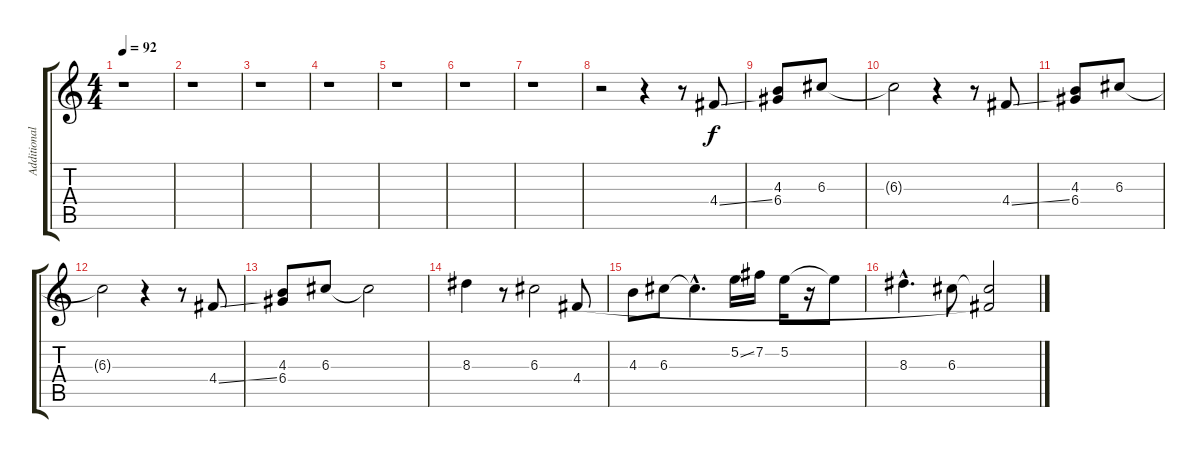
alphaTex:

\track ("Additional Guitar" "Additional") {instrument acousticguitarsteel}
\staff {score tabs}
\tuning (E4 B3 G3 D3 A2 E2) {hide}
\ts (4 4)
\tempo 92
\clef g2
\ks c
r.1{dy f} |
r.1 |
r.1 |
r.1 |
r.1 |
r.1 |
r.1 |
r.2 r.4 r.8 4.4{ss}.8 |
(4.3 6.4).8 6.3.8 |
6.3{t}.2 r.4 r.8 4.4{ss}.8 |
(4.3 6.4).8 6.3.8 |
6.3{t}.2 r.4 r.8 4.4{ss}.8 |
(4.3 6.4).8 6.3.8 6.3{t}.2 |
8.3.4 r.8 6.3.2 4.4.8 |
4.3.8 6.3.8 6.3{hac t}.4{d} 5.2{ss}.16 7.2.16 5.2.16 r.16 5.2{t}.8 |
8.3{hac}.4{d} 6.3.8 (6.3{t} 4.4{t}).2
